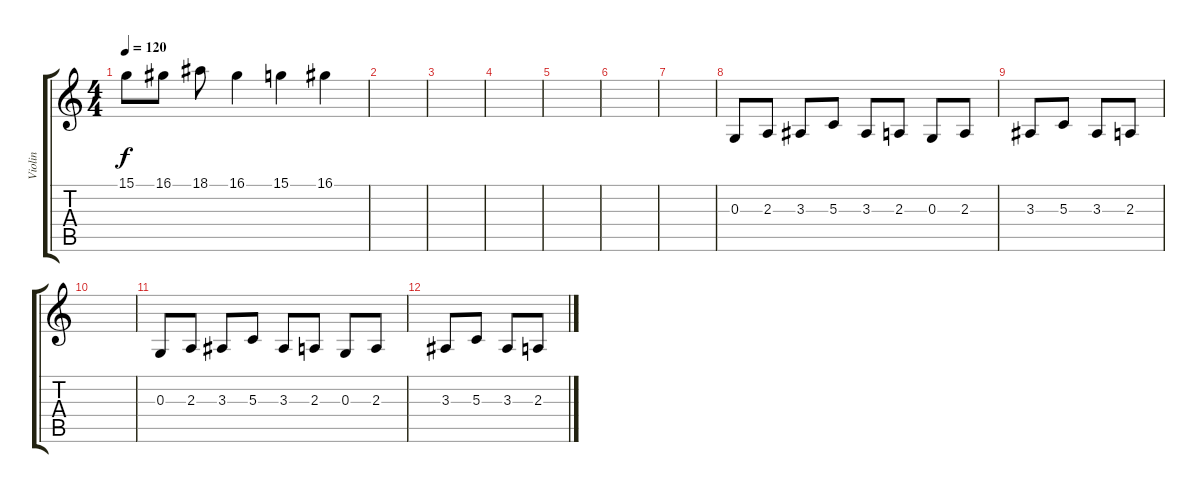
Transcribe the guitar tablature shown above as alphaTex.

\track ("Violin" "Violin") {instrument violin}
\staff {score tabs}
\tuning (E4 B3 G3 D3 A2 E2) {hide}
\ts (4 4)
\tempo 120
\clef g2
\ks c
15.1.8{dy f} 16.1.8 18.1.8 16.1.4 15.1.4 16.1.4 |
|
|
|
|
|
|
0.3.8 2.3.8 3.3.8 5.3.8 3.3.8 2.3.8 0.3.8 2.3.8 |
3.3.8 5.3.8 3.3.8 2.3.8 |
|
0.3.8 2.3.8 3.3.8 5.3.8 3.3.8 2.3.8 0.3.8 2.3.8 |
3.3.8 5.3.8 3.3.8 2.3.8
